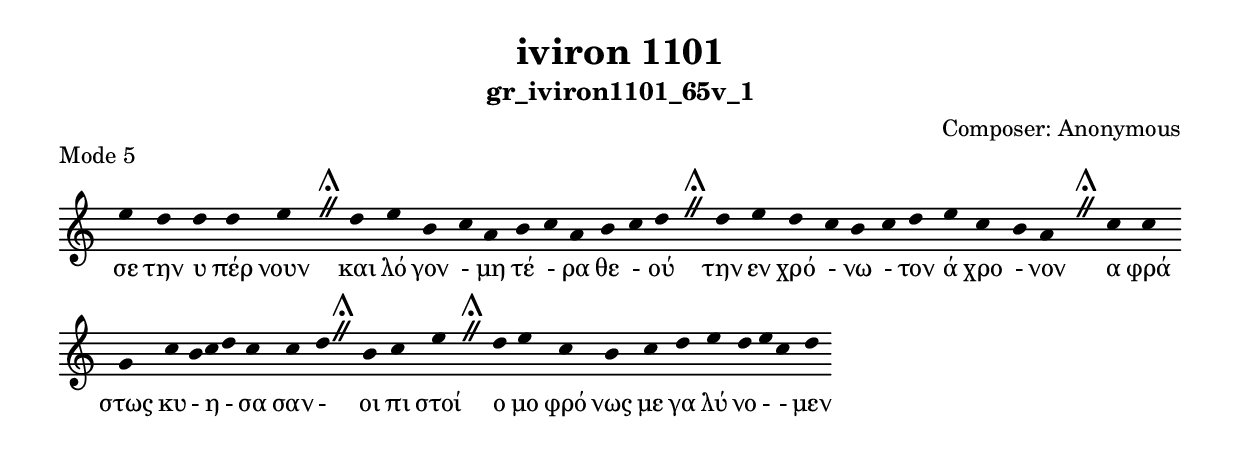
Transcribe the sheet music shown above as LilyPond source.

\include "gregorian.ly"

	\header {
 	  title = "iviron 1101"
	  subtitle = "gr_iviron1101_65v_1"
	  composer = "Composer: Αnonymous"
	  piece = "Mode 5"
	}

	chant = {
	  e''4 d''4 d''4 d''4 e''4 \divisioMaior
 d''4 e''4 b'4 c''4 a'4 b'4 c''4 a'4 b'4 c''4 d''4 \divisioMaior
 d''4 e''4 d''4 c''4 b'4 c''4 d''4 e''4 c''4 b'4 a'4 \divisioMaior
 c''4 c''4 g'4 c''4 b'4 c''4 d''4 c''4 c''4 d''4 \divisioMaior
 b'4 c''4 e''4 \divisioMaior
 d''4 e''4 c''4 b'4 c''4 d''4 e''4 d''4 e''4 c''4 d''4\finalis
	}

	verba = \lyricmode {σε την υ πέρ νουν 
και λό γον - μη τέ - ρα θε - ού 
την εν χρό - νω - τον ά χρο - νον 
α φρά στως κυ - η - σα σαν - 
οι πι στοί 
ο μο φρό νως με γα λύ νο -  - μεν 
	}


	\score {
	  \new Staff <<
	  \new Voice = "melody" \chant
	  \new Lyrics = "one" \lyricsto melody \verba
	  >>
	  \layout {
	    \context {
	      \Staff
	      \remove "Time_signature_engraver"
	      \remove "Bar_engraver"
	    }
	    \context {
	      \Voice
	      \remove "Stem_engraver"
	    }
	  }
	}